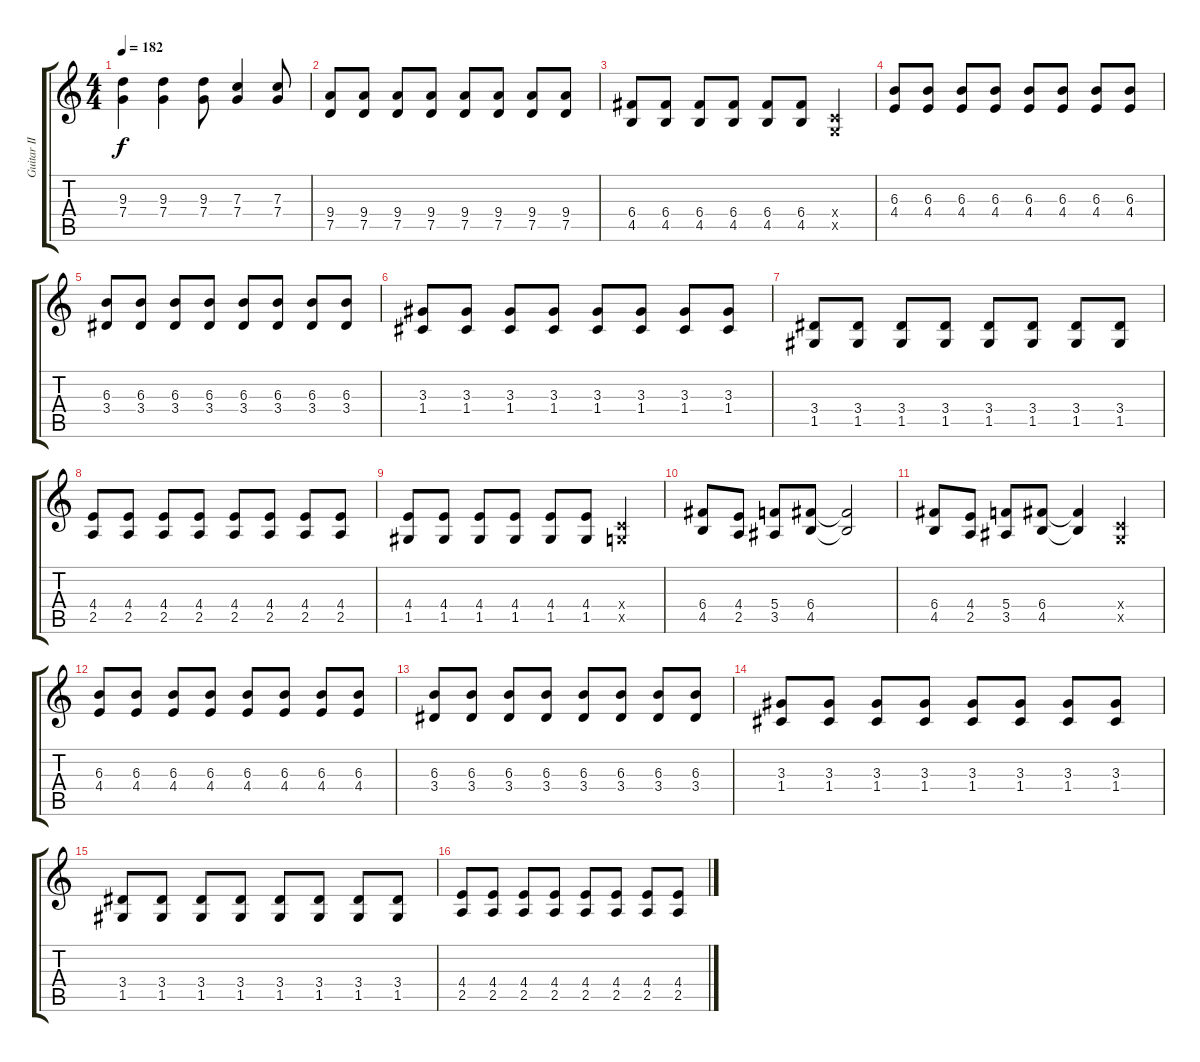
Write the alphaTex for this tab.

\track ("Guitar II" "Guitar II") {instrument overdrivenguitar}
\staff {score tabs}
\tuning (D4 A3 F3 C3 G2 D2) {hide}
\ts (4 4)
\tempo 182
\clef g2
\ks c
(9.3 7.4).4{dy f} (9.3 7.4).4 (9.3 7.4).8 (7.3 7.4).4 (7.3 7.4).8 |
(9.4 7.5).8 (9.4 7.5).8 (9.4 7.5).8 (9.4 7.5).8 (9.4 7.5).8 (9.4 7.5).8 (9.4 7.5).8 (9.4 7.5).8 |
(6.4 4.5).8 (6.4 4.5).8 (6.4 4.5).8 (6.4 4.5).8 (6.4 4.5).8 (6.4 4.5).8 (0.4{x} 0.5{x}).4 |
(6.3 4.4).8 (6.3 4.4).8 (6.3 4.4).8 (6.3 4.4).8 (6.3 4.4).8 (6.3 4.4).8 (6.3 4.4).8 (6.3 4.4).8 |
(6.3 3.4).8 (6.3 3.4).8 (6.3 3.4).8 (6.3 3.4).8 (6.3 3.4).8 (6.3 3.4).8 (6.3 3.4).8 (6.3 3.4).8 |
(3.3 1.4).8 (3.3 1.4).8 (3.3 1.4).8 (3.3 1.4).8 (3.3 1.4).8 (3.3 1.4).8 (3.3 1.4).8 (3.3 1.4).8 |
(3.4 1.5).8 (3.4 1.5).8 (3.4 1.5).8 (3.4 1.5).8 (3.4 1.5).8 (3.4 1.5).8 (3.4 1.5).8 (3.4 1.5).8 |
(4.4 2.5).8 (4.4 2.5).8 (4.4 2.5).8 (4.4 2.5).8 (4.4 2.5).8 (4.4 2.5).8 (4.4 2.5).8 (4.4 2.5).8 |
(4.4 1.5).8 (4.4 1.5).8 (4.4 1.5).8 (4.4 1.5).8 (4.4 1.5).8 (4.4 1.5).8 (0.4{x} 0.5{x}).4 |
(6.4 4.5).8 (4.4 2.5).8 (5.4 3.5).8 (6.4 4.5).8 (6.4{t} 4.5{t}).2 |
(6.4 4.5).8 (4.4 2.5).8 (5.4 3.5).8 (6.4 4.5).8 (6.4{t} 4.5{t}).4 (0.4{x} 0.5{x}).4 |
(6.3 4.4).8 (6.3 4.4).8 (6.3 4.4).8 (6.3 4.4).8 (6.3 4.4).8 (6.3 4.4).8 (6.3 4.4).8 (6.3 4.4).8 |
(6.3 3.4).8 (6.3 3.4).8 (6.3 3.4).8 (6.3 3.4).8 (6.3 3.4).8 (6.3 3.4).8 (6.3 3.4).8 (6.3 3.4).8 |
(3.3 1.4).8 (3.3 1.4).8 (3.3 1.4).8 (3.3 1.4).8 (3.3 1.4).8 (3.3 1.4).8 (3.3 1.4).8 (3.3 1.4).8 |
(3.4 1.5).8 (3.4 1.5).8 (3.4 1.5).8 (3.4 1.5).8 (3.4 1.5).8 (3.4 1.5).8 (3.4 1.5).8 (3.4 1.5).8 |
(4.4 2.5).8 (4.4 2.5).8 (4.4 2.5).8 (4.4 2.5).8 (4.4 2.5).8 (4.4 2.5).8 (4.4 2.5).8 (4.4 2.5).8
